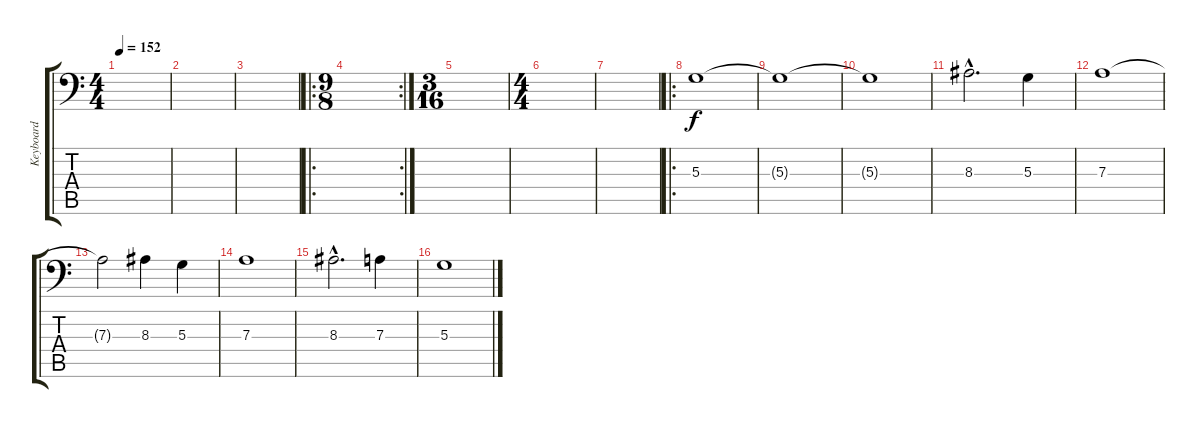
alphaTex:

\track ("Keyboard" "Keyboard") {instrument frenchhorn}
\staff {score tabs}
\tuning (B3 Gb3 D3 A2 E2 A1) {hide}
\ts (4 4)
\tempo 152
\clef f4
\ks c
|
|
|
\ro
\rc 2
\ts (9 8)
|
\ts (3 16)
|
\ts (4 4)
|
|
\ro
5.3.1 |
5.3{t}.1 |
5.3{t}.1 |
8.3{hac}.2{d} 5.3.4 |
7.3.1 |
7.3{t}.2 8.3.4 5.3.4 |
7.3.1 |
8.3{hac}.2{d} 7.3.4 |
5.3.1
